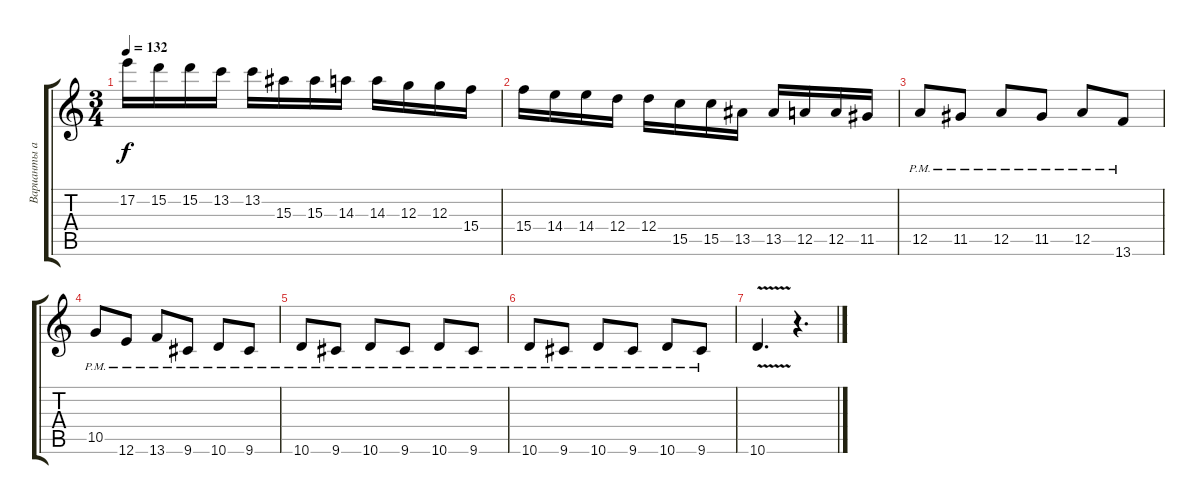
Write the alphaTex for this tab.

\track ("Варианты апликатур" "Варианты а") {mute instrument electricguitarclean}
\staff {score tabs}
\tuning (E4 B3 G3 D3 A2 E2) {hide}
\ts (3 4)
\tempo 132
\clef g2
\ks c
17.2.16{dy f} 15.2.16 15.2.16 13.2.16 13.2.16 15.3.16 15.3.16 14.3.16 14.3.16 12.3.16 12.3.16 15.4.16 |
15.4.16 14.4.16 14.4.16 12.4.16 12.4.16 15.5.16 15.5.16 13.5.16 13.5.16 12.5.16 12.5.16 11.5.16 |
12.5{pm}.8 11.5{pm}.8 12.5{pm}.8 11.5{pm}.8 12.5{pm}.8 13.6{pm}.8 |
10.5{pm}.8 12.6{pm}.8 13.6{pm}.8 9.6{pm}.8 10.6{pm}.8 9.6{pm}.8 |
10.6{pm}.8 9.6{pm}.8 10.6{pm}.8 9.6{pm}.8 10.6{pm}.8 9.6{pm}.8 |
10.6{pm}.8 9.6{pm}.8 10.6{pm}.8 9.6{pm}.8 10.6{pm}.8 9.6{pm}.8 |
10.6{v}.4{d} r.4{d}
